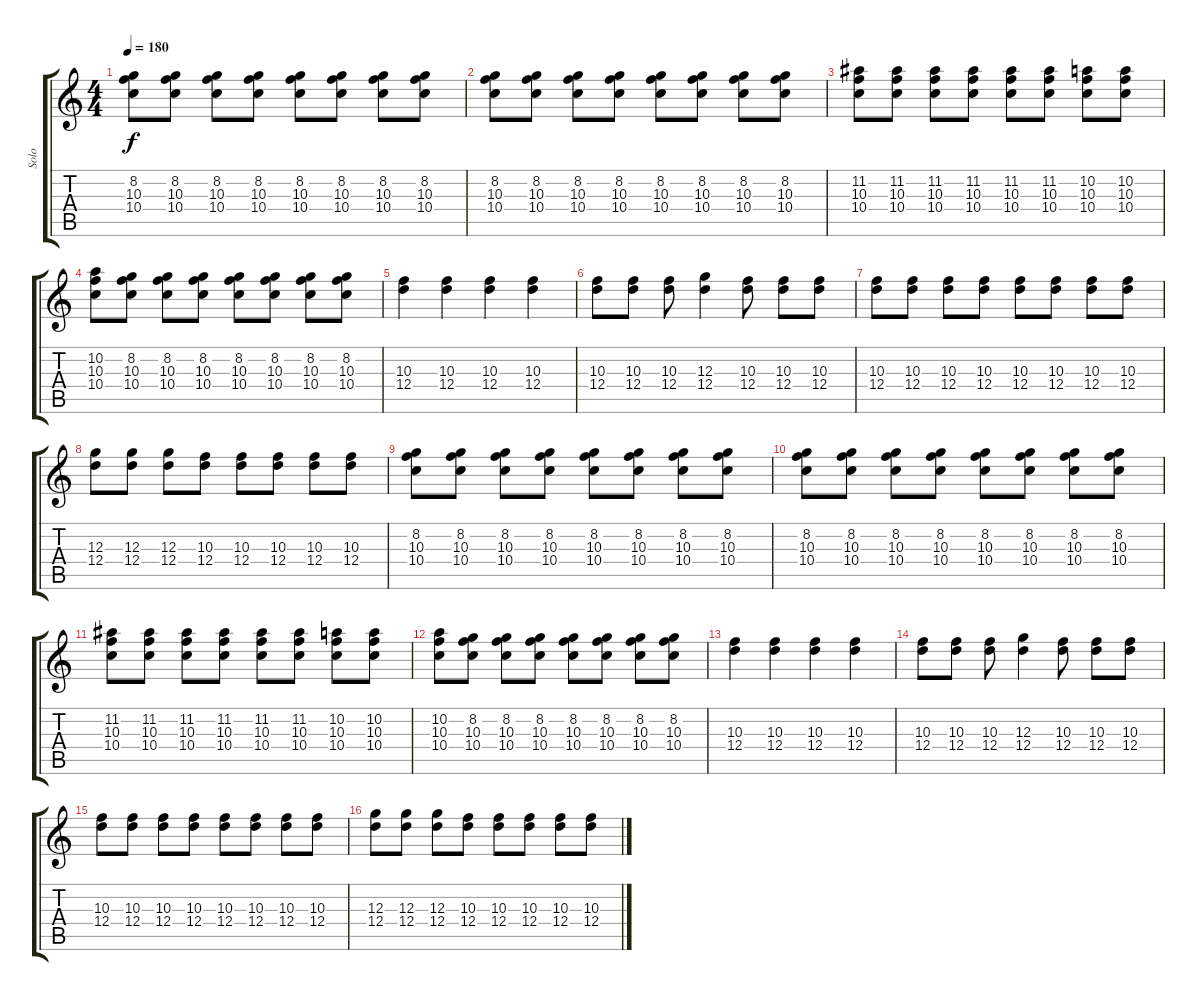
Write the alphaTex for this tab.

\track ("Solo" "Solo") {instrument acousticguitarsteel}
\staff {score tabs}
\tuning (E4 B3 G3 D3 A2 D2) {hide}
\ts (4 4)
\tempo 180
\clef g2
\ks c
(8.2 10.3 10.4).8{dy f} (8.2 10.3 10.4).8 (8.2 10.3 10.4).8 (8.2 10.3 10.4).8 (8.2 10.3 10.4).8 (8.2 10.3 10.4).8 (8.2 10.3 10.4).8 (8.2 10.3 10.4).8 |
(8.2 10.3 10.4).8 (8.2 10.3 10.4).8 (8.2 10.3 10.4).8 (8.2 10.3 10.4).8 (8.2 10.3 10.4).8 (8.2 10.3 10.4).8 (8.2 10.3 10.4).8 (8.2 10.3 10.4).8 |
(11.2 10.3 10.4).8 (11.2 10.3 10.4).8 (11.2 10.3 10.4).8 (11.2 10.3 10.4).8 (11.2 10.3 10.4).8 (11.2 10.3 10.4).8 (10.2 10.3 10.4).8 (10.2 10.3 10.4).8 |
(10.2 10.3 10.4).8 (8.2 10.3 10.4).8 (8.2 10.3 10.4).8 (8.2 10.3 10.4).8 (8.2 10.3 10.4).8 (8.2 10.3 10.4).8 (8.2 10.3 10.4).8 (8.2 10.3 10.4).8 |
(10.3 12.4).4 (10.3 12.4).4 (10.3 12.4).4 (10.3 12.4).4 |
(10.3 12.4).8 (10.3 12.4).8 (10.3 12.4).8 (12.3 12.4).4 (10.3 12.4).8 (10.3 12.4).8 (10.3 12.4).8 |
(10.3 12.4).8 (10.3 12.4).8 (10.3 12.4).8 (10.3 12.4).8 (10.3 12.4).8 (10.3 12.4).8 (10.3 12.4).8 (10.3 12.4).8 |
(12.3 12.4).8 (12.3 12.4).8 (12.3 12.4).8 (10.3 12.4).8 (10.3 12.4).8 (10.3 12.4).8 (10.3 12.4).8 (10.3 12.4).8 |
(8.2 10.3 10.4).8 (8.2 10.3 10.4).8 (8.2 10.3 10.4).8 (8.2 10.3 10.4).8 (8.2 10.3 10.4).8 (8.2 10.3 10.4).8 (8.2 10.3 10.4).8 (8.2 10.3 10.4).8 |
(8.2 10.3 10.4).8 (8.2 10.3 10.4).8 (8.2 10.3 10.4).8 (8.2 10.3 10.4).8 (8.2 10.3 10.4).8 (8.2 10.3 10.4).8 (8.2 10.3 10.4).8 (8.2 10.3 10.4).8 |
(11.2 10.3 10.4).8 (11.2 10.3 10.4).8 (11.2 10.3 10.4).8 (11.2 10.3 10.4).8 (11.2 10.3 10.4).8 (11.2 10.3 10.4).8 (10.2 10.3 10.4).8 (10.2 10.3 10.4).8 |
(10.2 10.3 10.4).8 (8.2 10.3 10.4).8 (8.2 10.3 10.4).8 (8.2 10.3 10.4).8 (8.2 10.3 10.4).8 (8.2 10.3 10.4).8 (8.2 10.3 10.4).8 (8.2 10.3 10.4).8 |
(10.3 12.4).4 (10.3 12.4).4 (10.3 12.4).4 (10.3 12.4).4 |
(10.3 12.4).8 (10.3 12.4).8 (10.3 12.4).8 (12.3 12.4).4 (10.3 12.4).8 (10.3 12.4).8 (10.3 12.4).8 |
(10.3 12.4).8 (10.3 12.4).8 (10.3 12.4).8 (10.3 12.4).8 (10.3 12.4).8 (10.3 12.4).8 (10.3 12.4).8 (10.3 12.4).8 |
(12.3 12.4).8 (12.3 12.4).8 (12.3 12.4).8 (10.3 12.4).8 (10.3 12.4).8 (10.3 12.4).8 (10.3 12.4).8 (10.3 12.4).8
